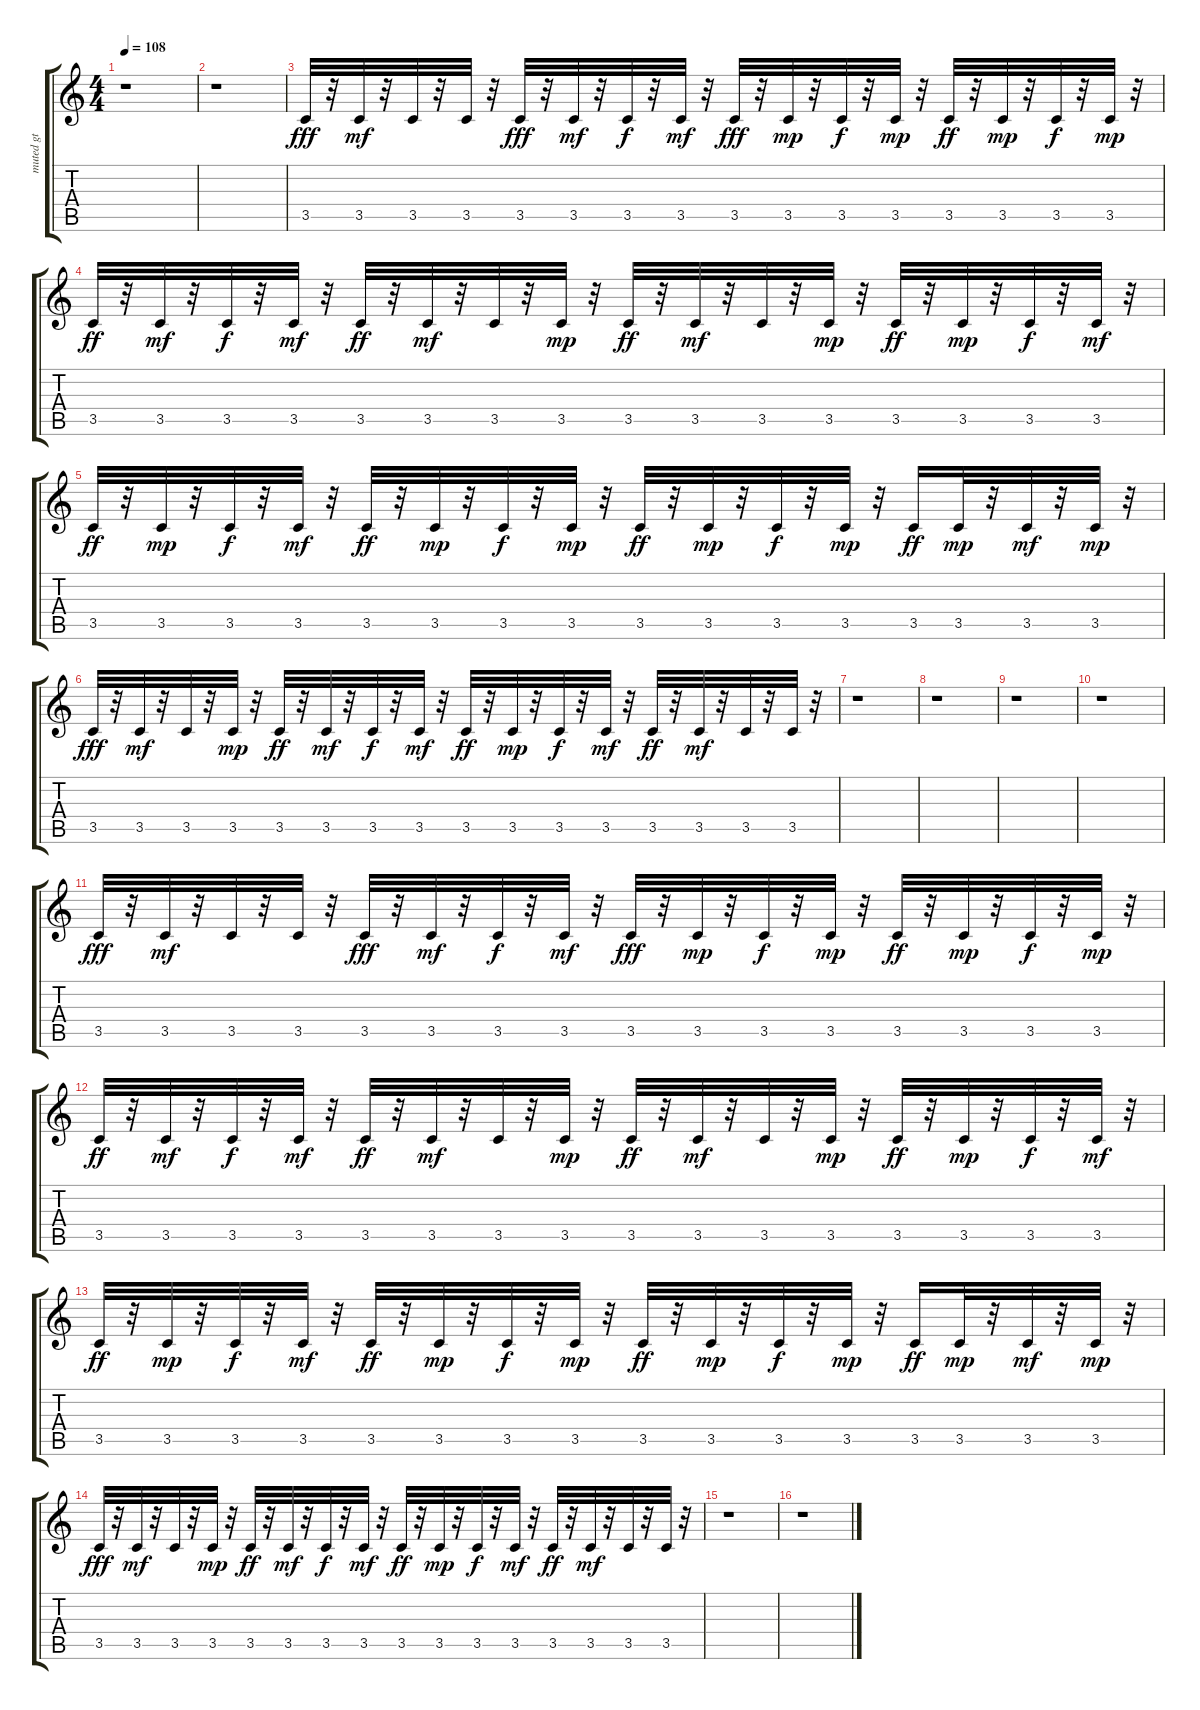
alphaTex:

\track ("muted gt" "muted gt") {instrument electricguitarmuted}
\staff {score tabs}
\tuning (E4 B3 G3 D3 A2 E2) {hide}
\ts (4 4)
\tempo 108
\clef g2
\ks c
r.1{dy mf} |
r.1 |
3.5.32{dy fff} r.32 3.5.32{dy mf} r.32 3.5.32 r.32 3.5.32 r.32 3.5.32{dy fff} r.32 3.5.32{dy mf} r.32 3.5.32{dy f} r.32 3.5.32{dy mf} r.32 3.5.32{dy fff} r.32 3.5.32{dy mp} r.32 3.5.32{dy f} r.32 3.5.32{dy mp} r.32 3.5.32{dy ff} r.32 3.5.32{dy mp} r.32 3.5.32{dy f} r.32 3.5.32{dy mp} r.32 |
3.5.32{dy ff} r.32 3.5.32{dy mf} r.32 3.5.32{dy f} r.32 3.5.32{dy mf} r.32 3.5.32{dy ff} r.32 3.5.32{dy mf} r.32 3.5.32 r.32 3.5.32{dy mp} r.32 3.5.32{dy ff} r.32 3.5.32{dy mf} r.32 3.5.32 r.32 3.5.32{dy mp} r.32 3.5.32{dy ff} r.32 3.5.32{dy mp} r.32 3.5.32{dy f} r.32 3.5.32{dy mf} r.32 |
3.5.32{dy ff} r.32 3.5.32{dy mp} r.32 3.5.32{dy f} r.32 3.5.32{dy mf} r.32 3.5.32{dy ff} r.32 3.5.32{dy mp} r.32 3.5.32{dy f} r.32 3.5.32{dy mp} r.32 3.5.32{dy ff} r.32 3.5.32{dy mp} r.32 3.5.32{dy f} r.32 3.5.32{dy mp} r.32 3.5.16{dy ff} 3.5.32{dy mp} r.32 3.5.32{dy mf} r.32 3.5.32{dy mp} r.32 |
3.5.32{dy fff} r.32 3.5.32{dy mf} r.32 3.5.32 r.32 3.5.32{dy mp} r.32 3.5.32{dy ff} r.32 3.5.32{dy mf} r.32 3.5.32{dy f} r.32 3.5.32{dy mf} r.32 3.5.32{dy ff} r.32 3.5.32{dy mp} r.32 3.5.32{dy f} r.32 3.5.32{dy mf} r.32 3.5.32{dy ff} r.32 3.5.32{dy mf} r.32 3.5.32 r.32 3.5.32 r.32 |
r.1 |
r.1 |
r.1 |
r.1 |
3.5.32{dy fff} r.32 3.5.32{dy mf} r.32 3.5.32 r.32 3.5.32 r.32 3.5.32{dy fff} r.32 3.5.32{dy mf} r.32 3.5.32{dy f} r.32 3.5.32{dy mf} r.32 3.5.32{dy fff} r.32 3.5.32{dy mp} r.32 3.5.32{dy f} r.32 3.5.32{dy mp} r.32 3.5.32{dy ff} r.32 3.5.32{dy mp} r.32 3.5.32{dy f} r.32 3.5.32{dy mp} r.32 |
3.5.32{dy ff} r.32 3.5.32{dy mf} r.32 3.5.32{dy f} r.32 3.5.32{dy mf} r.32 3.5.32{dy ff} r.32 3.5.32{dy mf} r.32 3.5.32 r.32 3.5.32{dy mp} r.32 3.5.32{dy ff} r.32 3.5.32{dy mf} r.32 3.5.32 r.32 3.5.32{dy mp} r.32 3.5.32{dy ff} r.32 3.5.32{dy mp} r.32 3.5.32{dy f} r.32 3.5.32{dy mf} r.32 |
3.5.32{dy ff} r.32 3.5.32{dy mp} r.32 3.5.32{dy f} r.32 3.5.32{dy mf} r.32 3.5.32{dy ff} r.32 3.5.32{dy mp} r.32 3.5.32{dy f} r.32 3.5.32{dy mp} r.32 3.5.32{dy ff} r.32 3.5.32{dy mp} r.32 3.5.32{dy f} r.32 3.5.32{dy mp} r.32 3.5.16{dy ff} 3.5.32{dy mp} r.32 3.5.32{dy mf} r.32 3.5.32{dy mp} r.32 |
3.5.32{dy fff} r.32 3.5.32{dy mf} r.32 3.5.32 r.32 3.5.32{dy mp} r.32 3.5.32{dy ff} r.32 3.5.32{dy mf} r.32 3.5.32{dy f} r.32 3.5.32{dy mf} r.32 3.5.32{dy ff} r.32 3.5.32{dy mp} r.32 3.5.32{dy f} r.32 3.5.32{dy mf} r.32 3.5.32{dy ff} r.32 3.5.32{dy mf} r.32 3.5.32 r.32 3.5.32 r.32 |
r.1 |
r.1
